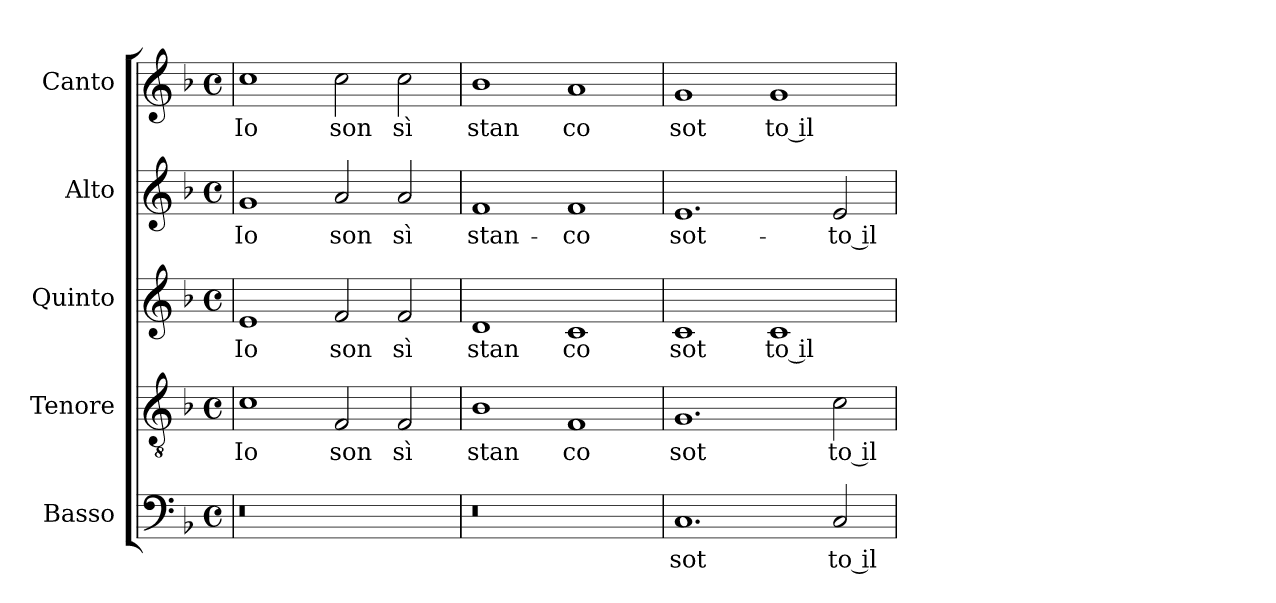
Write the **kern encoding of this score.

**kern	**text	**kern	**text	**kern	**text	**kern	**text	**kern	**text
*part5	*part5	*part4	*part4	*part3	*part3	*part2	*part2	*part1	*part1
*staff5	*staff5	*staff4	*staff4	*staff3	*staff3	*staff2	*staff2	*staff1	*staff1
*I"Basso	*	*I"Tenore	*	*I"Quinto	*	*I"Alto	*	*I"Canto	*
!!LO:PB:g=z
*stria5	*	*stria5	*	*stria5	*	*stria5	*	*stria5	*
*clefF4	*	*clefGv2	*	*clefG2	*	*clefG2	*	*clefG2	*
*k[b-]	*	*k[b-]	*	*k[b-]	*	*k[b-]	*	*k[b-]	*
*F:	*	*F:	*	*F:	*	*F:	*	*F:	*
*M4/4	*	*M4/4	*	*M4/4	*	*M4/4	*	*M4/4	*
*met(c)	*	*met(c)	*	*met(c)	*	*met(c)	*	*met(c)	*
=1	=1!	=1	=1!	=1	=1!	=1	=1!	=1!	=1!
!	!	!	!LO:LY:b:cj	!	!LO:LY:b:cj	!	!LO:LY:b:cj	!	!LO:LY:b:cj
0r	.	1c	Io	1e	Io	1g	Io	1cc	Io
!	!	!	!LO:LY:b:cj	!	!LO:LY:b:cj	!	!LO:LY:b:cj	!	!LO:LY:b:cj
.	.	2F/	son	2f/	son	2a/	son	2cc\	son
!	!	!	!LO:LY:b:cj	!	!LO:LY:b:cj	!	!LO:LY:b:cj	!	!LO:LY:b:cj
.	.	2F/	sì	2f/	sì	2a/	sì	2cc\	sì
=2	=2	=2	=2	=2	=2	=2	=2	=2	=2
!	!	!	!LO:LY:b:cj	!	!LO:LY:b:cj	!	!LO:LY:b:cj	!	!LO:LY:b:cj
0r	.	1B-	stan	1d	stan	1f	stan-	1b-	stan
!	!	!	!LO:LY:b:cj	!	!LO:LY:b:cj	!	!LO:LY:b:cj	!	!LO:LY:b:cj
.	.	1F	co	1c	co	1f	-co	1a	co
=3	=3	=3	=3	=3	=3	=3	=3	=3	=3
!	!LO:LY:b:cj	!	!LO:LY:b:cj	!	!LO:LY:b:cj	!	!LO:LY:b:cj	!	!LO:LY:b:cj
1.C	sot	1.G	sot	1c	sot	1.e	sot-	1g	sot
!	!	!	!	!	!LO:LY:b:rj	!	!	!	!LO:LY:b:rj
.	.	.	.	1c	to il	.	.	(<1g	to il
!	!LO:LY:b:rj	!	!LO:LY:b:rj	!	!	!	!LO:LY:b:rj	!	!
2C/	to il	2c\	to il	.	.	2e/)	-to il	.	.
=	=	=	=	=	=	=	=	=	=
*-	*-	*-	*-	*-	*-	*-	*-	*-	*-
